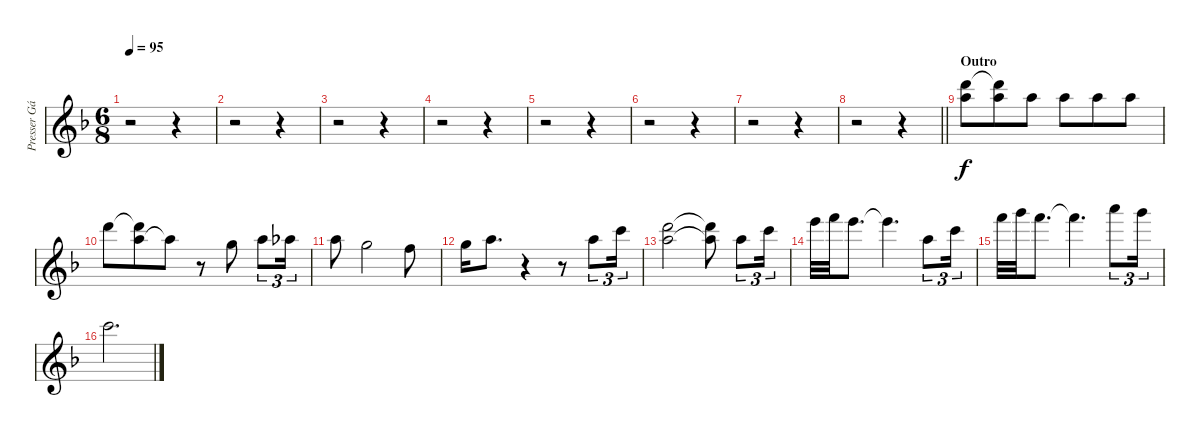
\track ("Presser Gábor" "Presser Gá") {instrument rockorgan}
\staff {score}
\tuning (Ab4 Eb4 B3 Gb3 Db3 Ab2) {hide}
\ts (6 8)
\tempo 95
\clef g2
\ks dminor
r.2{dy f} r.4 |
r.2 r.4 |
r.2 r.4 |
r.2 r.4 |
r.2 r.4 |
r.2 r.4 |
r.2 r.4 |
\barLineRight lightlight
r.2 r.4 |
\section ("" "Outro")
(18.1 18.2).8 (18.1{t} 18.2).8 18.2.8 18.2.8 18.2.8 18.2.8 |
18.1.8 (18.1{t} 18.2).8 18.2{t}.8 r.8 16.2.8 18.2.8{tu (3 2)} 17.2.16{tu (3 2)} |
18.2.8 16.2.2 14.2.8 |
16.2.16 18.2.8{d} r.4 r.8 18.2.8{tu (3 2)} 16.1.16{tu (3 2)} |
(18.1 18.2).2 (18.1{t} 18.2{t}).8 18.2.8{tu (3 2)} 16.1.16{tu (3 2)} |
20.1.32 21.1.32 20.1.8{d} 20.1{t}.4{d} 18.2.8{tu (3 2)} 16.1.16{tu (3 2)} |
21.1.32 23.1.32 21.1.8{d} 21.1{t}.4{d} 25.1.8{tu (3 2)} 23.1.16{tu (3 2)} |
21.2.2{d}
